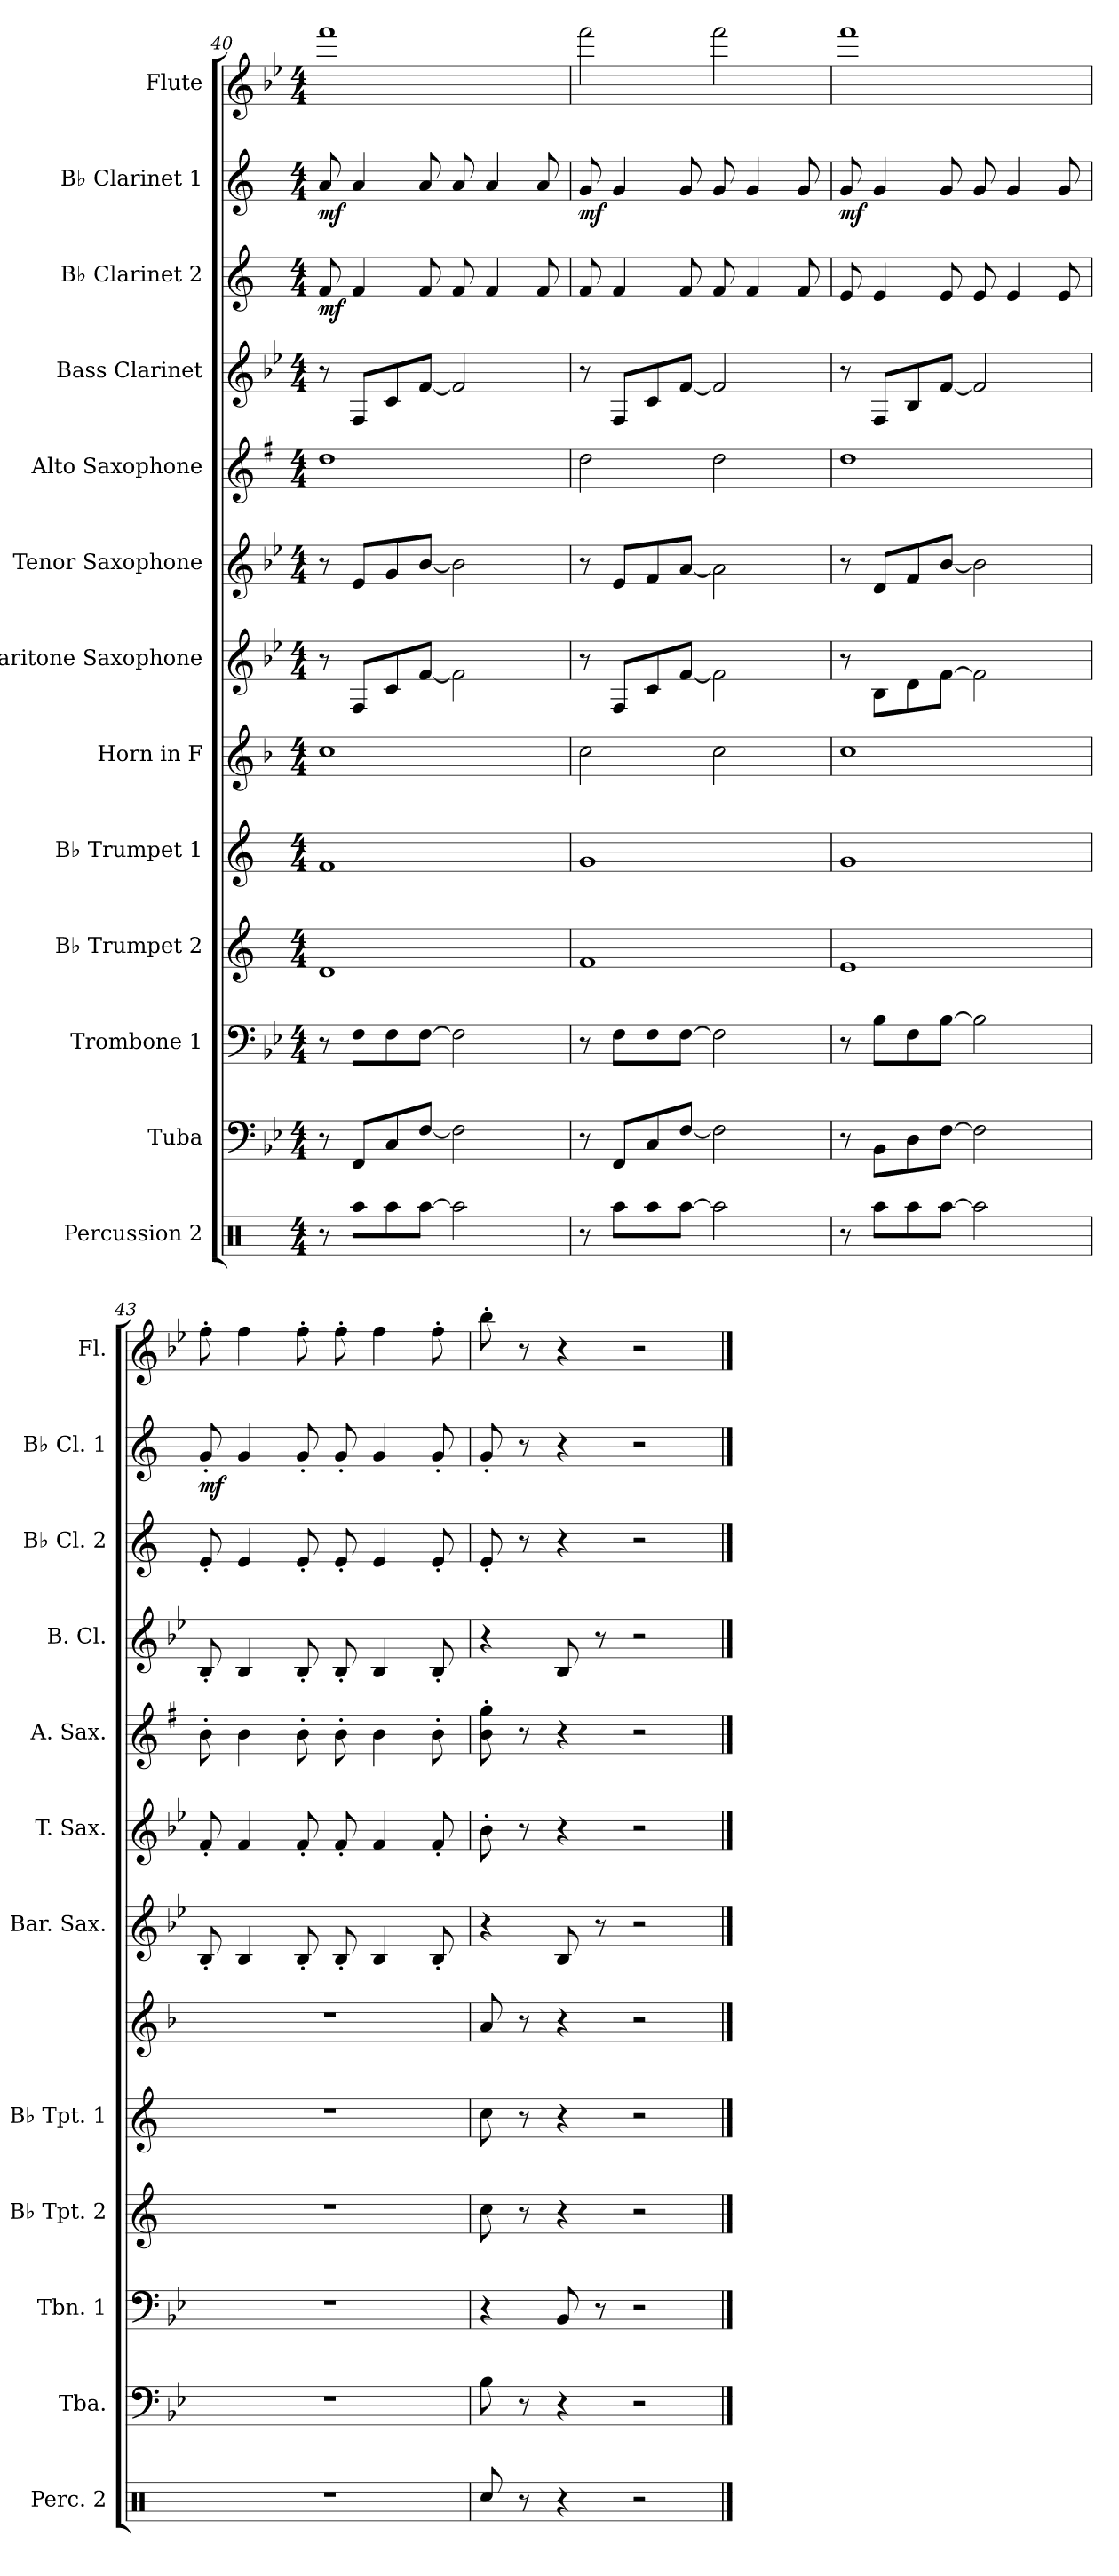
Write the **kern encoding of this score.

**kern	**kern	**kern	**kern	**kern	**kern	**kern	**kern	**kern	**kern	**kern	**dynam	**kern	**dynam	**kern
*part13	*part12	*part11	*part10	*part9	*part8	*part7	*part6	*part5	*part4	*part3	*part3	*part2	*part2	*part1
*staff13	*staff12	*staff11	*staff10	*staff9	*staff8	*staff7	*staff6	*staff5	*staff4	*staff3	*staff3	*staff2	*staff2	*staff1
*I"Percussion 2	*I"Tuba	*I"Trombone 1	*I"B♭ Trumpet 2	*I"B♭ Trumpet 1	*I"Horn in F	*I"Baritone Saxophone	*I"Tenor Saxophone	*I"Alto Saxophone	*I"Bass Clarinet	*I"B♭ Clarinet 2	*	*I"B♭ Clarinet 1	*	*I"Flute
*I'Perc. 2	*I'Tba.	*I'Tbn. 1	*I'B♭ Tpt. 2	*I'B♭ Tpt. 1	*	*I'Bar. Sax.	*I'T. Sax.	*I'A. Sax.	*I'B. Cl.	*I'B♭ Cl. 2	*	*I'B♭ Cl. 1	*	*I'Fl.
!!LO:PB:g=z
*clefX	*clefF4	*clefF4	*clefG2	*clefG2	*clefG2	*clefG2	*clefG2	*clefG2	*clefG2	*clefG2	*	*clefG2	*	*clefG2
*	*	*	*ITrd1c2	*ITrd1c2	*ITrd4c7	*ITrd12c21	*ITrd8c14	*ITrd5c9	*ITrd8c14	*ITrd1c2	*	*ITrd1c2	*	*
*k[]	*k[b-e-]	*k[b-e-]	*k[b-e-]	*k[b-e-]	*k[b-e-]	*k[b-e-]	*k[b-e-]	*k[b-e-]	*k[b-e-]	*k[b-e-]	*	*k[b-e-]	*	*k[b-e-]
*M4/4	*M4/4	*M4/4	*M4/4	*M4/4	*M4/4	*M4/4	*M4/4	*M4/4	*M4/4	*M4/4	*	*M4/4	*	*M4/4
=40	=40	=40	=40	=40	=40	=40	=40	=40	=40	=40	=40	=40	=40	=40
!	!	!	!	!	!	!	!	!	!	!	!LO:DY:b	!	!LO:DY:b	!
8r	8r	8r	1c	1e-	1f	8r	8r	1f	8r	8e-/	mf	8g/	mf	1fff
8Raa\L	8FF/L	8F\L	.	.	.	8FF/L	8E-/L	.	8FF/L	4e-/	.	4g/	.	.
8Raa\	8C/	8F\	.	.	.	8C/	8G/	.	8C/	.	.	.	.	.
[8Raa\J	[8F/J	[8F\J	.	.	.	[8F/J	[8B-/J	.	[8F/J	8e-/	.	8g/	.	.
2Raa\]	2F\]	2F\]	.	.	.	2F\]	2B-\]	.	2F/]	8e-/	.	8g/	.	.
.	.	.	.	.	.	.	.	.	.	4e-/	.	4g/	.	.
.	.	.	.	.	.	.	.	.	.	8e-/	.	8g/	.	.
=41	=41	=41	=41	=41	=41	=41	=41	=41	=41	=41	=41	=41	=41	=41
!	!	!	!	!	!	!	!	!	!	!	!	!	!LO:DY:b	!
8r	8r	8r	1e-	1f	2f\	8r	8r	2f\	8r	8e-/	.	8f/	mf	2fff\
8Raa\L	8FF/L	8F\L	.	.	.	8FF/L	8E-/L	.	8FF/L	4e-/	.	4f/	.	.
8Raa\	8C/	8F\	.	.	.	8C/	8F/	.	8C/	.	.	.	.	.
[8Raa\J	[8F/J	[8F\J	.	.	.	[8F/J	[8A/J	.	[8F/J	8e-/	.	8f/	.	.
2Raa\]	2F\]	2F\]	.	.	2f\	2F\]	2A\]	2f\	2F/]	8e-/	.	8f/	.	2fff\
.	.	.	.	.	.	.	.	.	.	4e-/	.	4f/	.	.
.	.	.	.	.	.	.	.	.	.	8e-/	.	8f/	.	.
=42	=42	=42	=42	=42	=42	=42	=42	=42	=42	=42	=42	=42	=42	=42
!	!	!	!	!	!	!	!	!	!	!	!	!	!LO:DY:b	!
8r	8r	8r	1d	1f	1f	8r	8r	1f	8r	8d/	.	8f/	mf	1fff
8Raa\L	8BB-\L	8B-\L	.	.	.	8BB-\L	8D/L	.	8FF/L	4d/	.	4f/	.	.
8Raa\	8D\	8F\	.	.	.	8D\	8F/	.	8BB-/	.	.	.	.	.
[8Raa\J	[8F\J	[8B-\J	.	.	.	[8F\J	[8B-/J	.	[8F/J	8d/	.	8f/	.	.
2Raa\]	2F\]	2B-\]	.	.	.	2F\]	2B-\]	.	2F/]	8d/	.	8f/	.	.
.	.	.	.	.	.	.	.	.	.	4d/	.	4f/	.	.
.	.	.	.	.	.	.	.	.	.	8d/	.	8f/	.	.
=43	=43	=43	=43	=43	=43	=43	=43	=43	=43	=43	=43	=43	=43	=43
!	!	!	!	!	!	!	!	!	!	!	!	!	!LO:DY:b	!
1r	1r	1r	1r	1r	1r	8BB-'/	8F'/	8d'\	8BB-'/	8d'/	.	8f'/	mf	8ff'\
.	.	.	.	.	.	4BB-/	4F/	4d\	4BB-/	4d/	.	4f/	.	4ff\
.	.	.	.	.	.	8BB-'/	8F'/	8d'\	8BB-'/	8d'/	.	8f'/	.	8ff'\
.	.	.	.	.	.	8BB-'/	8F'/	8d'\	8BB-'/	8d'/	.	8f'/	.	8ff'\
.	.	.	.	.	.	4BB-/	4F/	4d\	4BB-/	4d/	.	4f/	.	4ff\
.	.	.	.	.	.	8BB-'/	8F'/	8d'\	8BB-'/	8d'/	.	8f'/	.	8ff'\
=44	=44	=44	=44	=44	=44	=44	=44	=44	=44	=44	=44	=44	=44	=44
8Rcc/	8B-\	4r	8b-\	8b-\	8d/	4r	8B-'\	8d\' 8b-\'	4r	8d'/	.	8f'/	.	8bb-'\
8r	8r	.	8r	8r	8r	.	8r	8r	.	8r	.	8r	.	8r
4r	4r	8BB-/	4r	4r	4r	8BB-/	4r	4r	8BB-/	4r	.	4r	.	4r
.	.	8r	.	.	.	8r	.	.	8r	.	.	.	.	.
2r	2r	2r	2r	2r	2r	2r	2r	2r	2r	2r	.	2r	.	2r
==	==	==	==	==	==	==	==	==	==	==	==	==	==	==
*-	*-	*-	*-	*-	*-	*-	*-	*-	*-	*-	*-	*-	*-	*-
